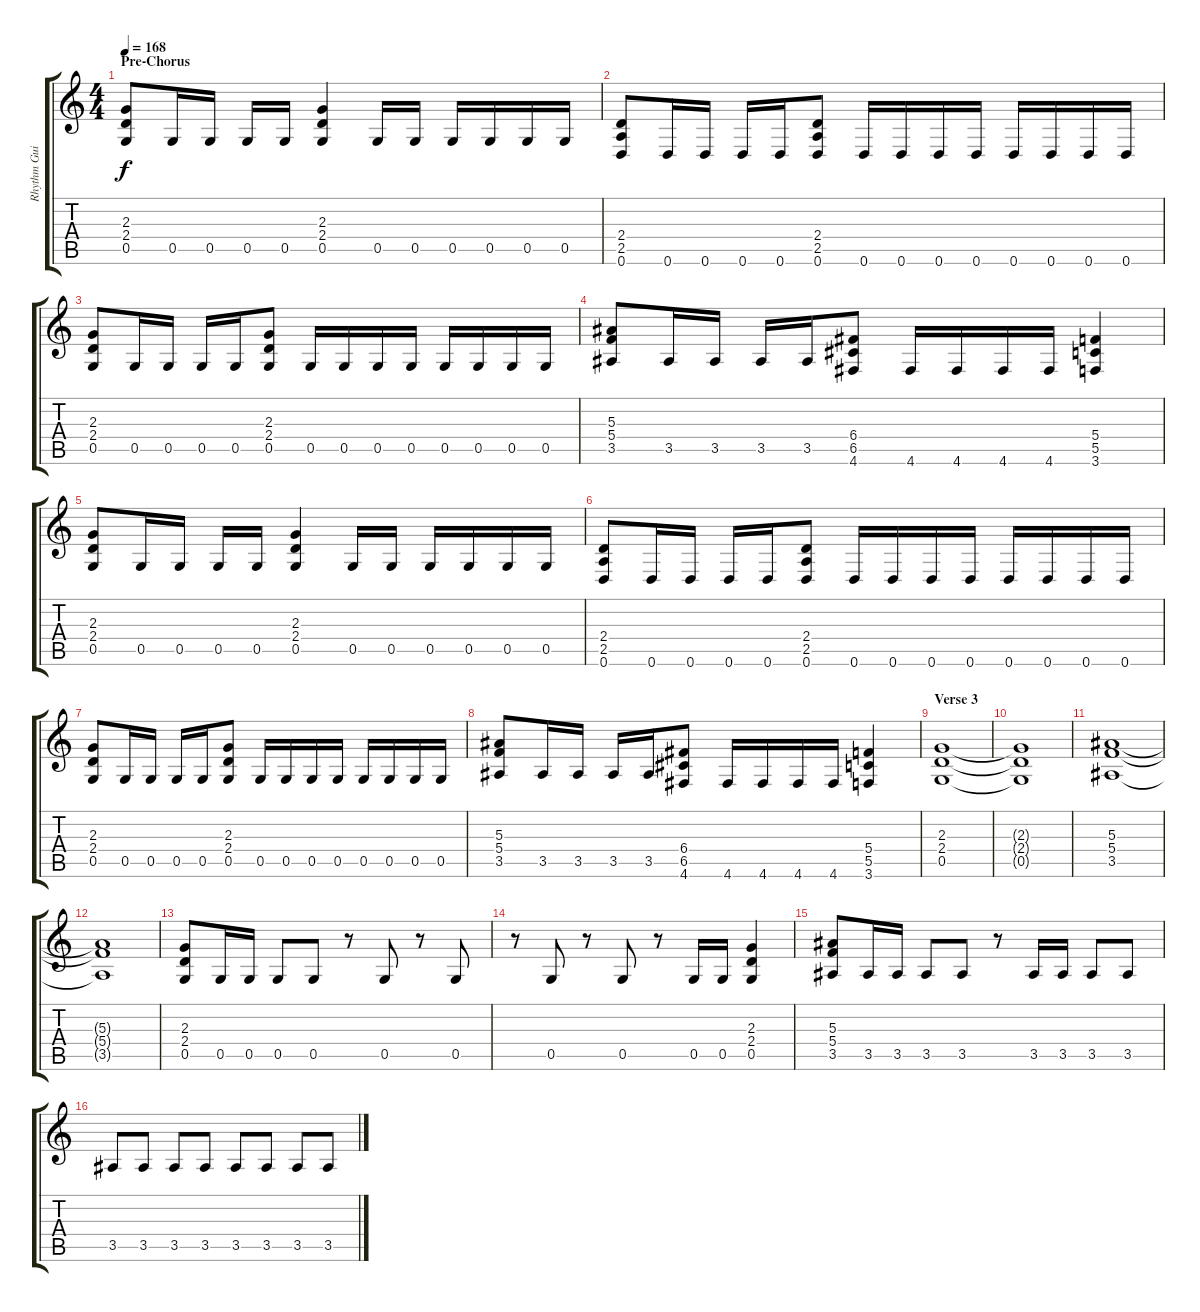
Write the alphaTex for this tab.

\track ("Rhythm Guitar" "Rhythm Gui") {instrument distortionguitar}
\staff {score tabs}
\tuning (D4 A3 F3 C3 G2 D2) {hide}
\ts (4 4)
\section ("" "Pre-Chorus")
\tempo 168
\clef g2
\ks c
(2.3 2.4 0.5).8{dy f} 0.5.16 0.5.16 0.5.16 0.5.16 (2.3 2.4 0.5).4 0.5.16 0.5.16 0.5.16 0.5.16 0.5.16 0.5.16 |
(2.4 2.5 0.6).8 0.6.16 0.6.16 0.6.16 0.6.16 (2.4 2.5 0.6).8 0.6.16 0.6.16 0.6.16 0.6.16 0.6.16 0.6.16 0.6.16 0.6.16 |
(2.3 2.4 0.5).8 0.5.16 0.5.16 0.5.16 0.5.16 (2.3 2.4 0.5).8 0.5.16 0.5.16 0.5.16 0.5.16 0.5.16 0.5.16 0.5.16 0.5.16 |
(5.3 5.4 3.5).8 3.5.16 3.5.16 3.5.16 3.5.16 (6.4 6.5 4.6).8 4.6.16 4.6.16 4.6.16 4.6.16 (5.4 5.5 3.6).4 |
(2.3 2.4 0.5).8 0.5.16 0.5.16 0.5.16 0.5.16 (2.3 2.4 0.5).4 0.5.16 0.5.16 0.5.16 0.5.16 0.5.16 0.5.16 |
(2.4 2.5 0.6).8 0.6.16 0.6.16 0.6.16 0.6.16 (2.4 2.5 0.6).8 0.6.16 0.6.16 0.6.16 0.6.16 0.6.16 0.6.16 0.6.16 0.6.16 |
(2.3 2.4 0.5).8 0.5.16 0.5.16 0.5.16 0.5.16 (2.3 2.4 0.5).8 0.5.16 0.5.16 0.5.16 0.5.16 0.5.16 0.5.16 0.5.16 0.5.16 |
(5.3 5.4 3.5).8 3.5.16 3.5.16 3.5.16 3.5.16 (6.4 6.5 4.6).8 4.6.16 4.6.16 4.6.16 4.6.16 (5.4 5.5 3.6).4 |
\section ("" "Verse 3")
(2.3 2.4 0.5).1 |
(2.3{t} 2.4{t} 0.5{t}).1 |
(5.3 5.4 3.5).1 |
(5.3{t} 5.4{t} 3.5{t}).1 |
(2.3 2.4 0.5).8 0.5.16 0.5.16 0.5.8 0.5.8 r.8 0.5.8 r.8 0.5.8 |
r.8 0.5.8 r.8 0.5.8 r.8 0.5.16 0.5.16 (2.3 2.4 0.5).4 |
(5.3 5.4 3.5).8 3.5.16 3.5.16 3.5.8 3.5.8 r.8 3.5.16 3.5.16 3.5.8 3.5.8 |
3.5.8 3.5.8 3.5.8 3.5.8 3.5.8 3.5.8 3.5.8 3.5.8
